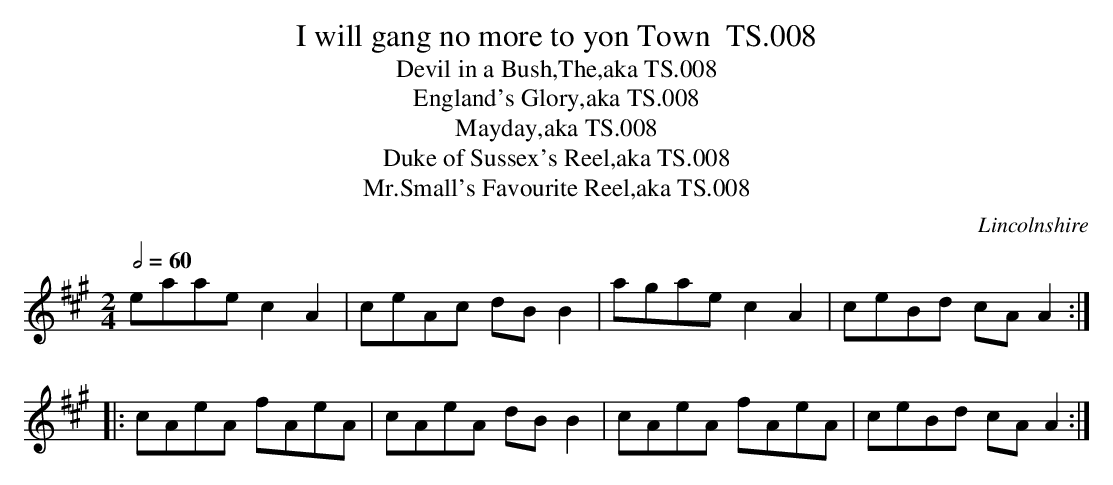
X:1
T:I will gang no more to yon Town  TS.008
T:Devil in a Bush,The,aka TS.008
T:England's Glory,aka TS.008
T:Mayday,aka TS.008
T:Duke of Sussex's Reel,aka TS.008
T:Mr.Small's Favourite Reel,aka TS.008
L:1/8
M:2/4
O:Lincolnshire
Q:1/2=60
K:A
eaaec2A2|ceAc dBB2|agaec2A2|ceBd cAA2:|!
|:cAeA fAeA|cAeA dBB2|cAeA fAeA|ceBd cAA2:|]
